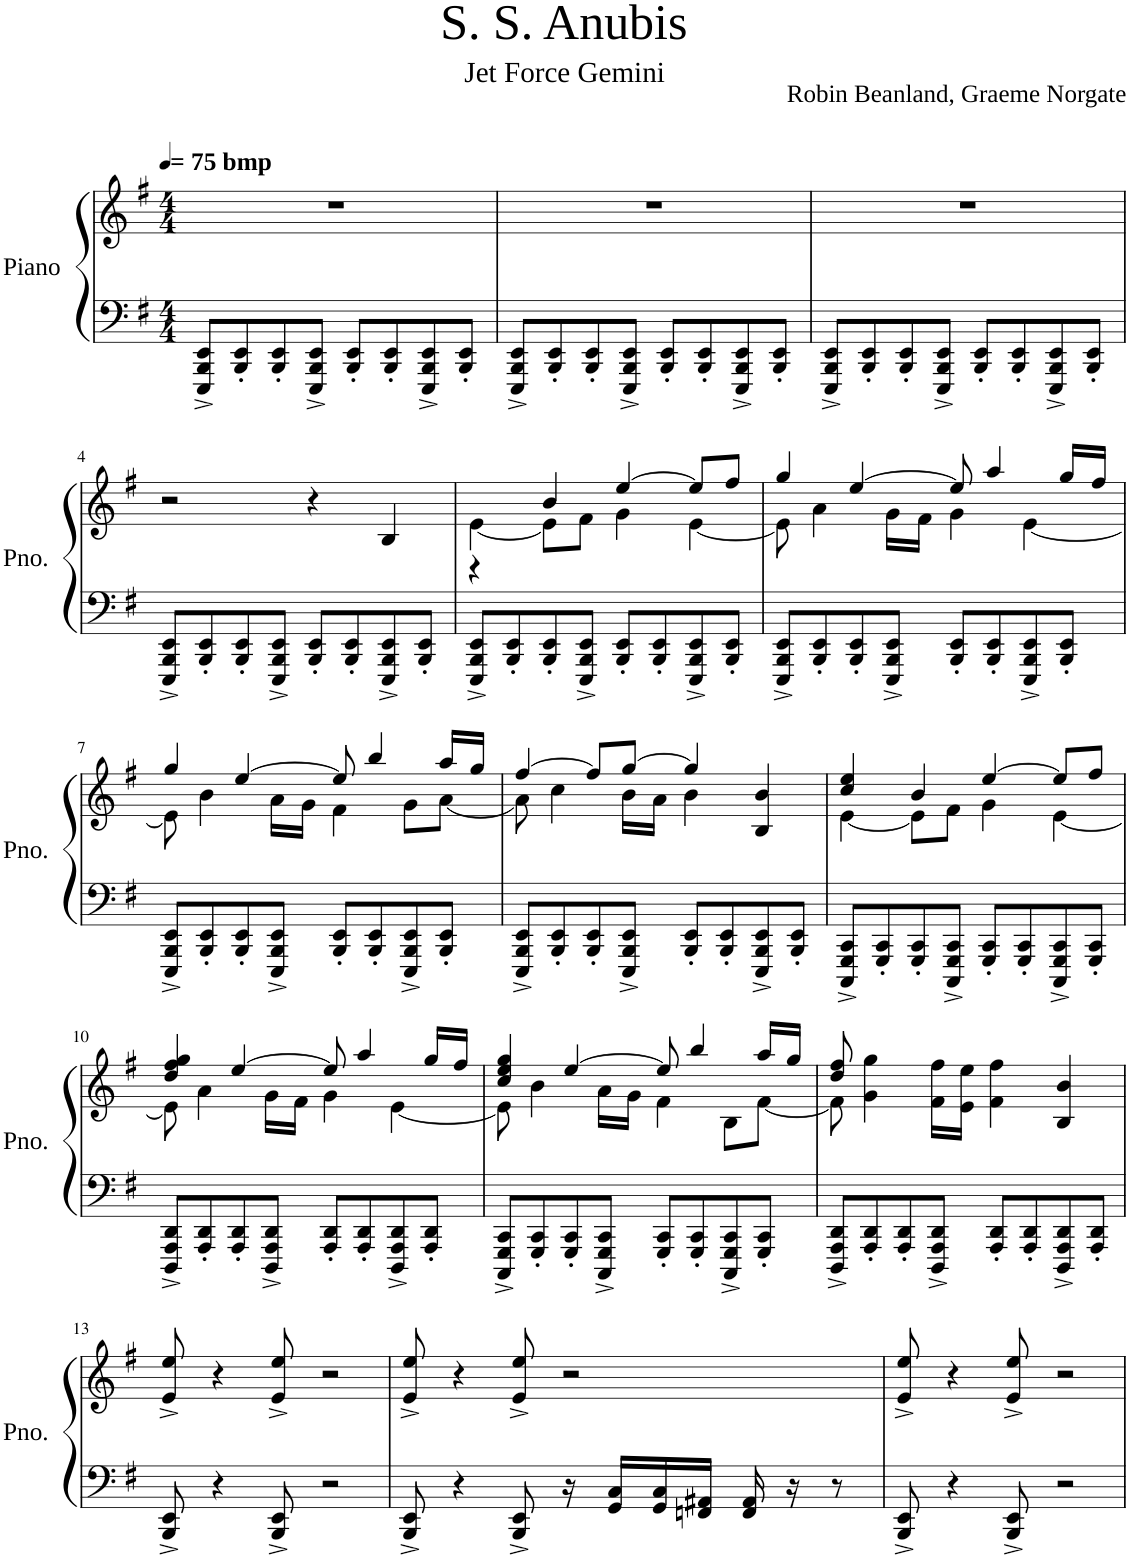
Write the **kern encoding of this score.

**kern	**kern
*part1	*part1
*staff2	*staff1
*I"Piano	*
*I'Pno.	*
*clefF4	*clefG2
*k[f#]	*k[f#]
*M4/4	*M4/4
*MM75	*MM75
=1	=1
!	!LO:TX:a:B:t=bmp
8EEE/^ 8BBB/^ 8EE/^L	1r
8BBB/' 8EE/'	.
8BBB/' 8EE/'	.
8EEE/^ 8BBB/^ 8EE/^J	.
8BBB/' 8EE/'L	.
8BBB/' 8EE/'	.
8EEE/^ 8BBB/^ 8EE/^	.
8BBB/' 8EE/'J	.
=2	=2
8EEE/^ 8BBB/^ 8EE/^L	1r
8BBB/' 8EE/'	.
8BBB/' 8EE/'	.
8EEE/^ 8BBB/^ 8EE/^J	.
8BBB/' 8EE/'L	.
8BBB/' 8EE/'	.
8EEE/^ 8BBB/^ 8EE/^	.
8BBB/' 8EE/'J	.
=3	=3
8EEE/^ 8BBB/^ 8EE/^L	1r
8BBB/' 8EE/'	.
8BBB/' 8EE/'	.
8EEE/^ 8BBB/^ 8EE/^J	.
8BBB/' 8EE/'L	.
8BBB/' 8EE/'	.
8EEE/^ 8BBB/^ 8EE/^	.
8BBB/' 8EE/'J	.
!!LO:LB:g=z
=4	=4
8EEE/^ 8BBB/^ 8EE/^L	2r
8BBB/' 8EE/'	.
8BBB/' 8EE/'	.
8EEE/^ 8BBB/^ 8EE/^J	.
8BBB/' 8EE/'L	4r
8BBB/' 8EE/'	.
8EEE/^ 8BBB/^ 8EE/^	4B/
8BBB/' 8EE/'J	.
=5	=5
*	*^
8EEE/^ 8BBB/^ 8EE/^L	[4e\	4r
8BBB/' 8EE/'	.	.
8BBB/' 8EE/'	8e\L]	4b/
8EEE/^ 8BBB/^ 8EE/^J	8f#\J	.
8BBB/' 8EE/'L	4g\	[4ee/
8BBB/' 8EE/'	.	.
8EEE/^ 8BBB/^ 8EE/^	[4e\	8ee/L]
8BBB/' 8EE/'J	.	8ff#/J
=6	=6	=6
8EEE/^ 8BBB/^ 8EE/^L	8e\]	4gg/
8BBB/' 8EE/'	4a\	.
8BBB/' 8EE/'	.	[4ee/
8EEE/^ 8BBB/^ 8EE/^J	16g\LL	.
.	16f#\JJ	.
8BBB/' 8EE/'L	4g\	8ee/]
8BBB/' 8EE/'	.	4aa/
8EEE/^ 8BBB/^ 8EE/^	[4e\	.
8BBB/' 8EE/'J	.	16gg/LL
.	.	16ff#/JJ
!!LO:LB:g=z	!!
=7	=7	=7
8EEE/^ 8BBB/^ 8EE/^L	8e\]	4gg/
8BBB/' 8EE/'	4b\	.
8BBB/' 8EE/'	.	[4ee/
8EEE/^ 8BBB/^ 8EE/^J	16a\LL	.
.	16g\JJ	.
8BBB/' 8EE/'L	4f#\	8ee/]
8BBB/' 8EE/'	.	4bb/
8EEE/^ 8BBB/^ 8EE/^	8g\L	.
8BBB/' 8EE/'J	[8a\J	16aa/LL
.	.	16gg/JJ
=8	=8	=8
8EEE/^ 8BBB/^ 8EE/^L	8a\]	[4ff#/
8BBB/' 8EE/'	4cc\	.
8BBB/' 8EE/'	.	8ff#/L]
8EEE/^ 8BBB/^ 8EE/^J	16b\LL	[8gg/J
.	16a\JJ	.
8BBB/' 8EE/'L	4b\	4gg/]
8BBB/' 8EE/'	.	.
8EEE/^ 8BBB/^ 8EE/^	4B/	4b/
8BBB/' 8EE/'J	.	.
=9	=9	=9
8CCC/^ 8GGG/^ 8CC/^L	[4e\	4cc/ 4ee/
8GGG/' 8CC/'	.	.
8GGG/' 8CC/'	8e\L]	4b/
8CCC/^ 8GGG/^ 8CC/^J	8f#\J	.
8GGG/' 8CC/'L	4g\	[4ee/
8GGG/' 8CC/'	.	.
8CCC/^ 8GGG/^ 8CC/^	[4e\	8ee/L]
8GGG/' 8CC/'J	.	8ff#/J
!!LO:LB:g=z	!!
=10	=10	=10
8DDD/^ 8AAA/^ 8DD/^L	8e\]	4dd/ 4ff#/ 4gg/
8AAA/' 8DD/'	4a\	.
8AAA/' 8DD/'	.	[4ee/
8DDD/^ 8AAA/^ 8DD/^J	16g\LL	.
.	16f#\JJ	.
8AAA/' 8DD/'L	4g\	8ee/]
8AAA/' 8DD/'	.	4aa/
8DDD/^ 8AAA/^ 8DD/^	[4e\	.
8AAA/' 8DD/'J	.	16gg/LL
.	.	16ff#/JJ
=11	=11	=11
8CCC/^ 8GGG/^ 8CC/^L	8e\]	4cc/ 4ee/ 4gg/
8GGG/' 8CC/'	4b\	.
8GGG/' 8CC/'	.	[4ee/
8CCC/^ 8GGG/^ 8CC/^J	16a\LL	.
.	16g\JJ	.
8GGG/' 8CC/'L	4f#\	8ee/]
8GGG/' 8CC/'	.	4bb/
8CCC/^ 8GGG/^ 8CC/^	8B\L	.
8GGG/' 8CC/'J	[8f#\J	16aa/LL
.	.	16gg/JJ
=12	=12	=12
8DDD/^ 8AAA/^ 8DD/^L	8f#\]	8dd/ 8ff#/
8AAA/' 8DD/'	4g\ 4gg\	2..ryy
8AAA/' 8DD/'	.	.
8DDD/^ 8AAA/^ 8DD/^J	16f#\ 16ff#\LL	.
.	16e\ 16ee\JJ	.
8AAA/' 8DD/'L	4f#\ 4ff#\	.
8AAA/' 8DD/'	.	.
8DDD/^ 8AAA/^ 8DD/^	4B/ 4b/	.
8AAA/' 8DD/'J	.	.
*	*v	*v
!!LO:LB:g=z
=13	=13
8BBB/^ 8EE/^	8e/^ 8ee/^
4r	4r
8BBB/^ 8EE/^	8e/^ 8ee/^
2r	2r
=14	=14
8BBB/^ 8EE/^	8e/^ 8ee/^
4r	4r
8BBB/^ 8EE/^	8e/^ 8ee/^
16r	2r
16GG/ 16C/LL	.
16GG/ 16C/	.
16FFn/ 16AA#X/JJ	.
16FF/ 16AA#/	.
16r	.
8r	.
=15	=15
8BBB/^ 8EE/^	8e/^ 8ee/^
4r	4r
8BBB/^ 8EE/^	8e/^ 8ee/^
2r	2r
=	=
*-	*-
